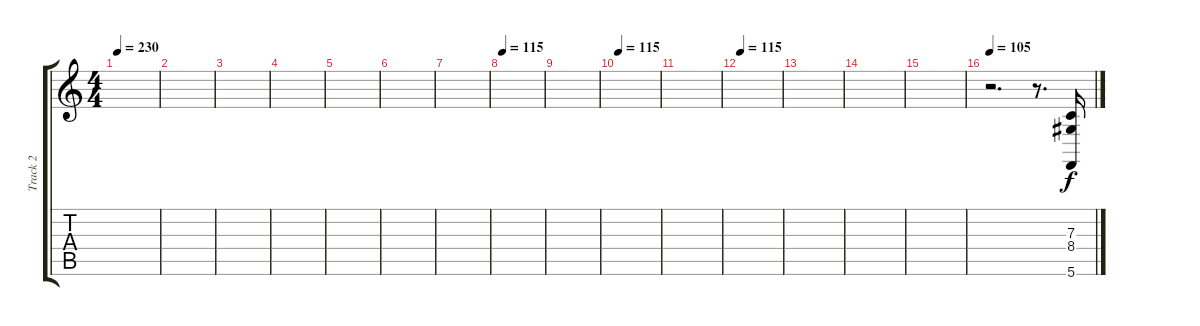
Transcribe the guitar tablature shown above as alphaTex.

\track ("Track 2" "Track 2") {instrument pad2warm}
\staff {score tabs}
\tuning (D4 A3 F3 C3 G2 C2) {hide}
\ts (4 4)
\tempo 230
\clef g2
\ks c
|
|
|
|
|
|
|
\tempo 115
|
|
\tempo 115
|
|
\tempo 115
|
|
|
|
\tempo 105
r.2{d} r.8{d} (7.3 8.4 5.6).16
